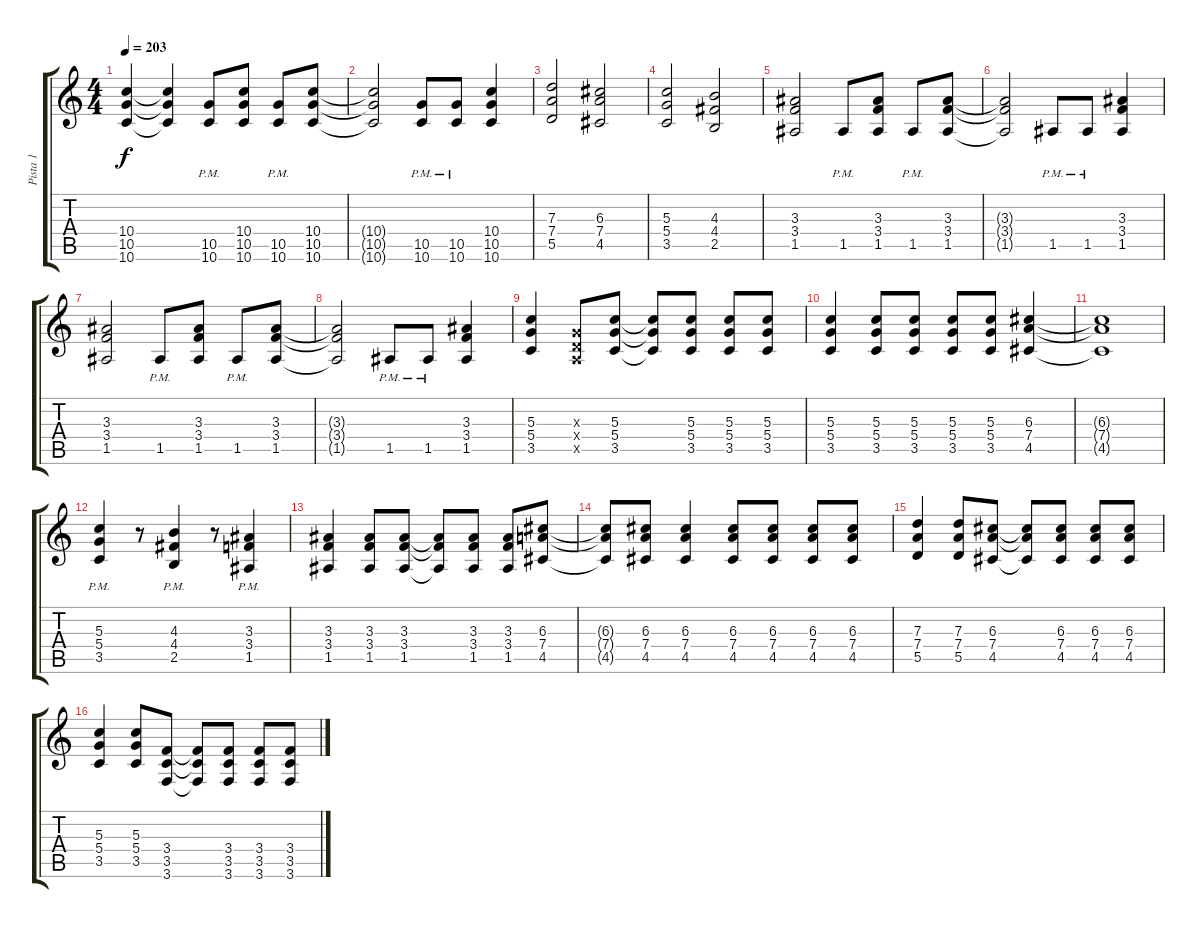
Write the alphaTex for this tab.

\track ("Pista 1" "Pista 1") {instrument distortionguitar}
\staff {score tabs}
\tuning (E4 B3 G3 D3 A2 D2) {hide}
\ts (4 4)
\tempo 203
\clef g2
\ks c
(10.4 10.5 10.6).4{dy f} (10.4{t} 10.5{t} 10.6{t}).4 (10.5{pm} 10.6{pm}).8 (10.4 10.5 10.6).8 (10.5{pm} 10.6{pm}).8 (10.4 10.5 10.6).8 |
(10.4{t} 10.5{t} 10.6{t}).2 (10.5{pm} 10.6{pm}).8 (10.5{pm} 10.6{pm}).8 (10.4 10.5 10.6).4 |
(7.3 7.4 5.5).2 (6.3 7.4 4.5).2 |
(5.3 5.4 3.5).2 (4.3 4.4 2.5).2 |
(3.3 3.4 1.5).2 1.5{pm}.8 (3.3 3.4 1.5).8 1.5{pm}.8 (3.3 3.4 1.5).8 |
(3.3{t} 3.4{t} 1.5{t}).2 1.5{pm}.8 1.5{pm}.8 (3.3 3.4 1.5).4 |
(3.3 3.4 1.5).2 1.5{pm}.8 (3.3 3.4 1.5).8 1.5{pm}.8 (3.3 3.4 1.5).8 |
(3.3{t} 3.4{t} 1.5{t}).2 1.5{pm}.8 1.5{pm}.8 (3.3 3.4 1.5).4 |
(5.3 5.4 3.5).4 (0.3{x} 0.4{x} 0.5{x}).8 (5.3 5.4 3.5).8 (5.3{t} 5.4{t} 3.5{t}).8 (5.3 5.4 3.5).8 (5.3 5.4 3.5).8 (5.3 5.4 3.5).8 |
(5.3 5.4 3.5).4 (5.3 5.4 3.5).8 (5.3 5.4 3.5).8 (5.3 5.4 3.5).8 (5.3 5.4 3.5).8 (6.3 7.4 4.5).4 |
(6.3{t} 7.4{t} 4.5{t}).1 |
(5.3{pm} 5.4{pm} 3.5{pm}).4 r.8 (4.3{pm} 4.4{pm} 2.5{pm}).4 r.8 (3.3{pm} 3.4{pm} 1.5{pm}).4 |
(3.3 3.4 1.5).4 (3.3 3.4 1.5).8 (3.3 3.4 1.5).8 (3.3{t} 3.4{t} 1.5{t}).8 (3.3 3.4 1.5).8 (3.3 3.4 1.5).8 (6.3 7.4 4.5).8 |
(6.3{t} 7.4{t} 4.5{t}).8 (6.3 7.4 4.5).8 (6.3 7.4 4.5).4 (6.3 7.4 4.5).8 (6.3 7.4 4.5).8 (6.3 7.4 4.5).8 (6.3 7.4 4.5).8 |
(7.3 7.4 5.5).4 (7.3 7.4 5.5).8 (6.3 7.4 4.5).8 (6.3{t} 7.4{t} 4.5{t}).8 (6.3 7.4 4.5).8 (6.3 7.4 4.5).8 (6.3 7.4 4.5).8 |
(5.3 5.4 3.5).4 (5.3 5.4 3.5).8 (3.4 3.5 3.6).8 (3.4{t} 3.5{t} 3.6{t}).8 (3.4 3.5 3.6).8 (3.4 3.5 3.6).8 (3.4 3.5 3.6).8
